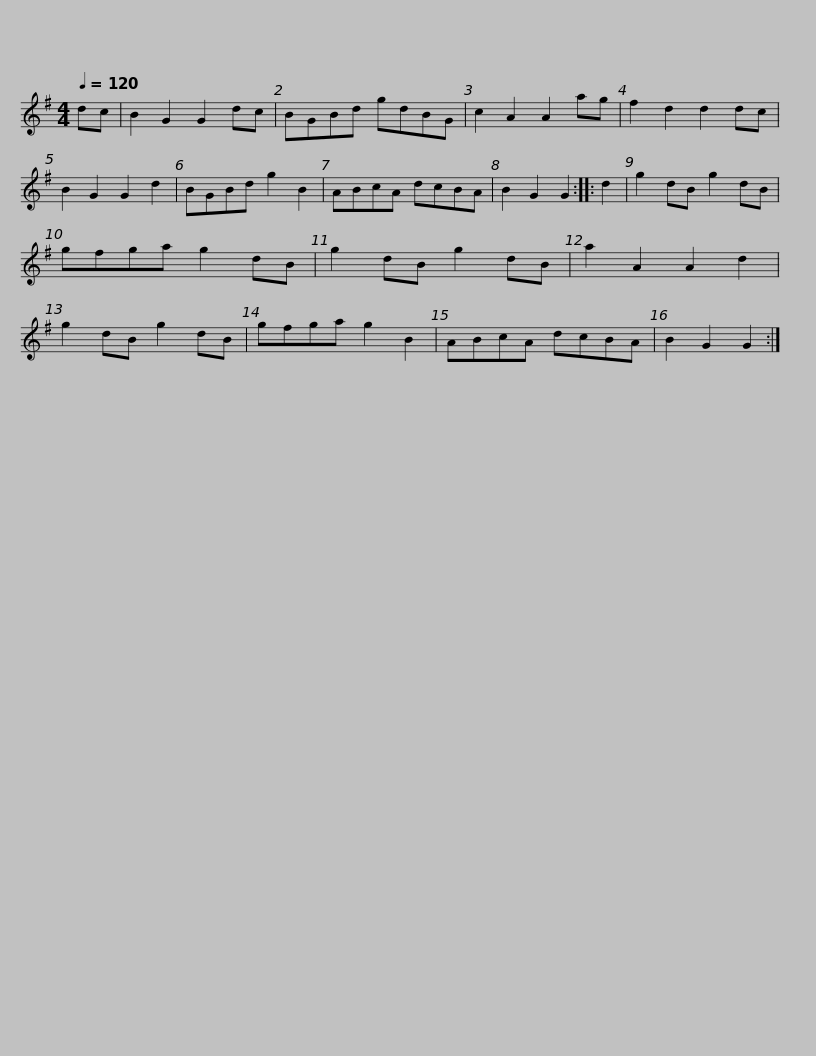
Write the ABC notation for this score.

X:1
L:1/8
Q:1/4=120
M:4/4
I:linebreak $
K:G
V:1 treble
V:1
 dc | B2 G2 G2 dc | BGBd gdBG | c2 A2 A2 ag | f2 d2 d2 dc | %5
 B2 G2 G2 d2 | BGBd g2 B2 | ABcA dcBA |$ B2 G2 G2 :: d2 | %10
 g2 dB g2 dB | gfga g2 dB | g2 dB g2 dB | a2 A2 A2 d2 | g2 dB g2 dB | %15
 gfga g2 B2 |$ ABcA dcBA | B2 G2 G2 :| %18
